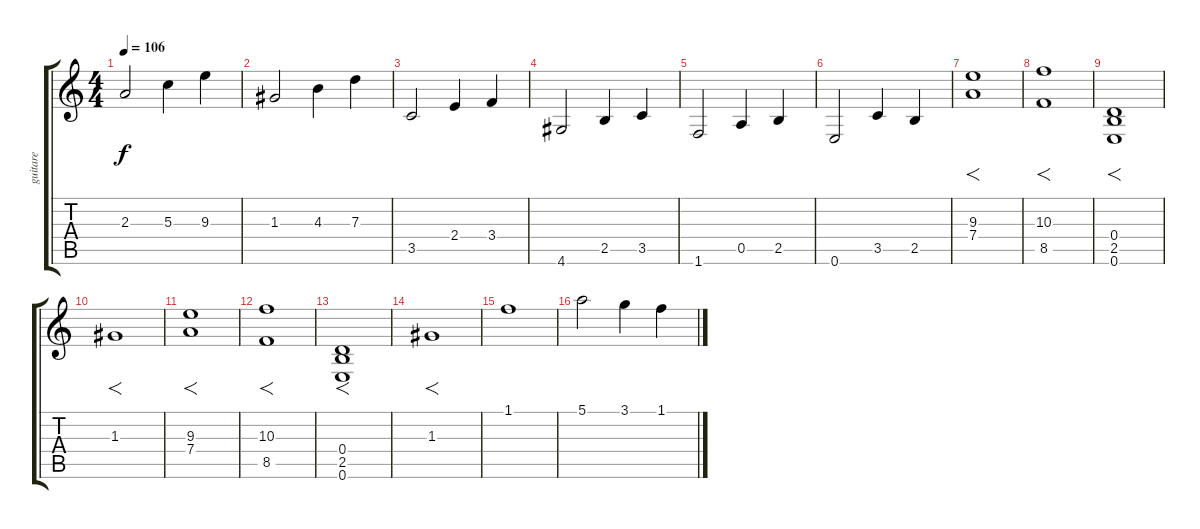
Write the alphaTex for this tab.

\track ("guitare" "guitare") {instrument overdrivenguitar}
\staff {score tabs}
\tuning (E4 B3 G3 D3 A2 E2) {hide}
\ts (4 4)
\tempo 106
\clef g2
\ks c
2.3.2{dy f} 5.3.4 9.3.4 |
1.3.2 4.3.4 7.3.4 |
3.5.2 2.4.4 3.4.4 |
4.6.2 2.5.4 3.5.4 |
1.6.2 0.5.4 2.5.4 |
0.6.2 3.5.4 2.5.4 |
(9.3 7.4).1{f instrument rockorgan} |
(10.3 8.5).1{f} |
(0.4 2.5 0.6).1{f} |
1.3.1{f} |
(9.3 7.4).1{f instrument rockorgan} |
(10.3 8.5).1{f} |
(0.4 2.5 0.6).1{f} |
1.3.1{f} |
1.1.1{instrument overdrivenguitar} |
5.1.2 3.1.4 1.1.4
